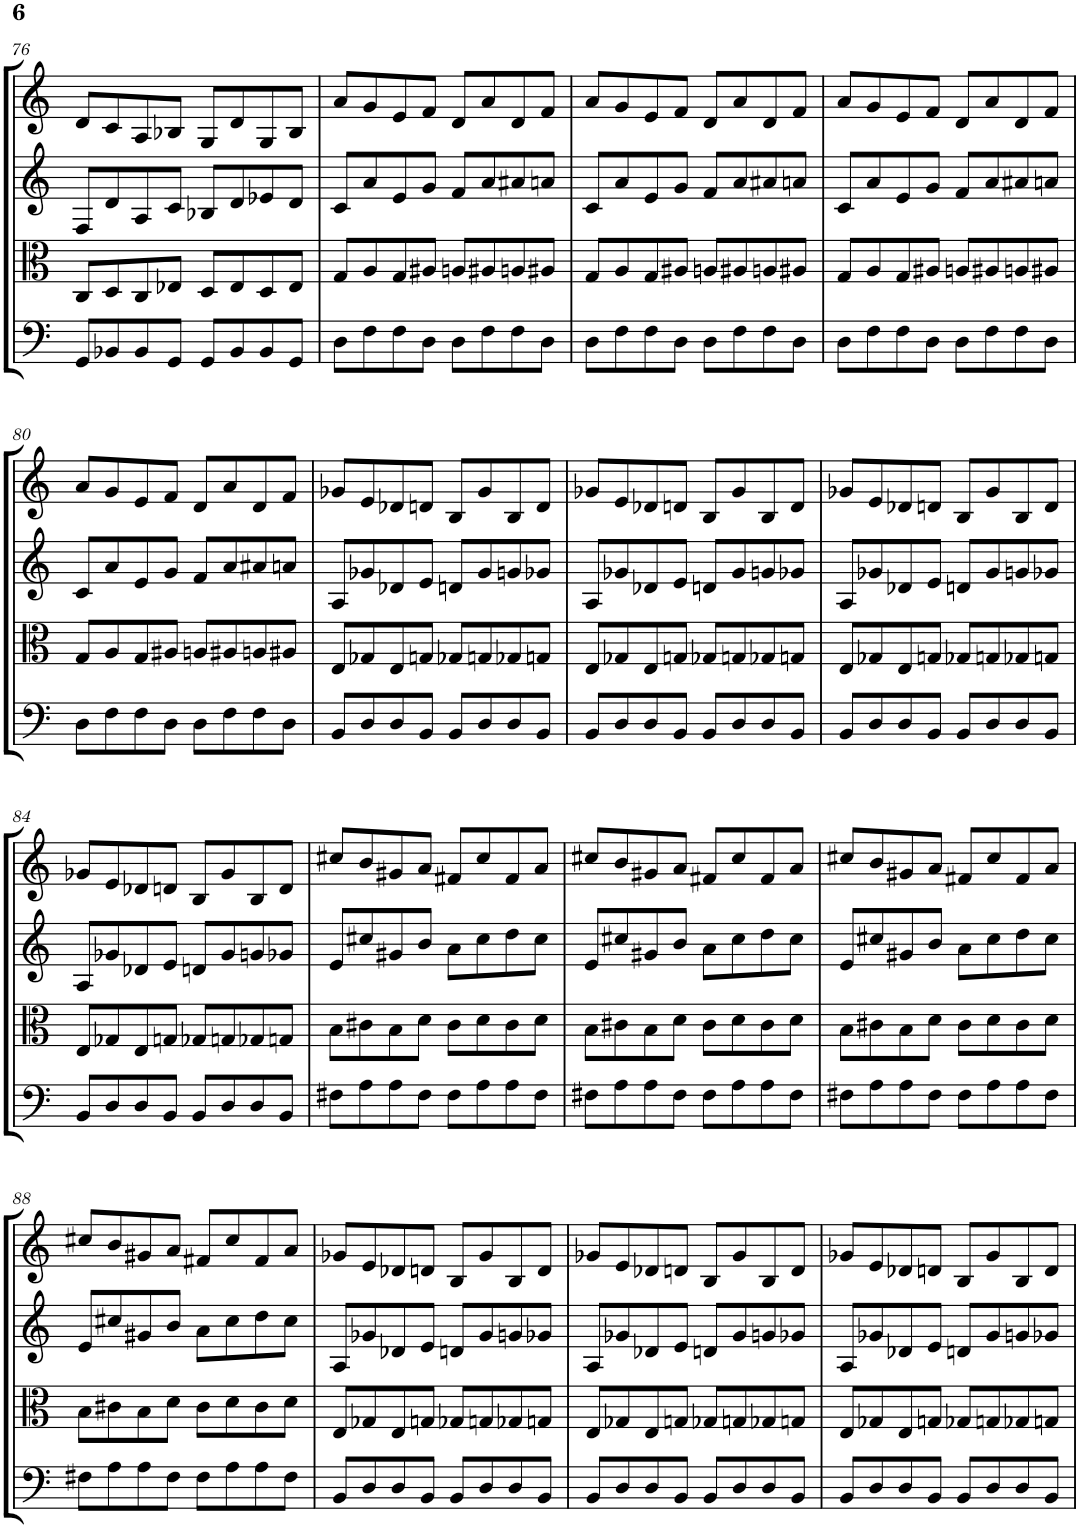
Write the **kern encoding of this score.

**kern	**kern	**kern	**kern
*part4	*part3	*part2	*part1
*staff4	*staff3	*staff2	*staff1
*I"Violoncello	*I"Viola	*I"Violin II	*I"Violin I
*I'Vc	*I'Vla	*I'Vln	*I'Vln
!!LO:PB:g=z
*clefF4	*clefC3	*clefG2	*clefG2
*k[]	*k[]	*k[]	*k[]
*M4/4	*M4/4	*M4/4	*M4/4
=76	=76	=76	=76
8GG/L	8C/L	8F/L	8d/L
8BB-X/	8D/	8d/	8c/
8BB-/	8C/	8A/	8A/
8GG/J	8E-X/J	8c/J	8B-X/J
8GG/L	8D/L	8B-X/L	8G/L
8BB-/	8E-/	8d/	8d/
8BB-/	8D/	8e-X/	8G/
8GG/J	8E-/J	8d/J	8B-/J
=77	=77	=77	=77
8D\L	8G/L	8c/L	8a/L
8F\	8A/	8a/	8g/
8F\	8G/	8e/	8e/
8D\J	8A#X/J	8g/J	8f/J
8D\L	8An/L	8f/L	8d/L
8F\	8A#X/	8a/	8a/
8F\	8An/	8a#X/	8d/
8D\J	8A#X/J	8an/J	8f/J
=78	=78	=78	=78
8D\L	8G/L	8c/L	8a/L
8F\	8A/	8a/	8g/
8F\	8G/	8e/	8e/
8D\J	8A#X/J	8g/J	8f/J
8D\L	8An/L	8f/L	8d/L
8F\	8A#X/	8a/	8a/
8F\	8An/	8a#X/	8d/
8D\J	8A#X/J	8an/J	8f/J
=79	=79	=79	=79
8D\L	8G/L	8c/L	8a/L
8F\	8A/	8a/	8g/
8F\	8G/	8e/	8e/
8D\J	8A#X/J	8g/J	8f/J
8D\L	8An/L	8f/L	8d/L
8F\	8A#X/	8a/	8a/
8F\	8An/	8a#X/	8d/
8D\J	8A#X/J	8an/J	8f/J
!!LO:LB:g=z
=80	=80	=80	=80
8D\L	8G/L	8c/L	8a/L
8F\	8A/	8a/	8g/
8F\	8G/	8e/	8e/
8D\J	8A#X/J	8g/J	8f/J
8D\L	8An/L	8f/L	8d/L
8F\	8A#X/	8a/	8a/
8F\	8An/	8a#X/	8d/
8D\J	8A#X/J	8an/J	8f/J
=81	=81	=81	=81
8BB/L	8E/L	8A/L	8g-X/L
8D/	8G-X/	8g-X/	8e/
8D/	8E/	8d-X/	8d-X/
8BB/J	8Gn/J	8e/J	8dn/J
8BB/L	8G-X/L	8dn/L	8B/L
8D/	8Gn/	8g-/	8g-/
8D/	8G-X/	8gn/	8B/
8BB/J	8Gn/J	8g-X/J	8d/J
=82	=82	=82	=82
8BB/L	8E/L	8A/L	8g-X/L
8D/	8G-X/	8g-X/	8e/
8D/	8E/	8d-X/	8d-X/
8BB/J	8Gn/J	8e/J	8dn/J
8BB/L	8G-X/L	8dn/L	8B/L
8D/	8Gn/	8g-/	8g-/
8D/	8G-X/	8gn/	8B/
8BB/J	8Gn/J	8g-X/J	8d/J
=83	=83	=83	=83
8BB/L	8E/L	8A/L	8g-X/L
8D/	8G-X/	8g-X/	8e/
8D/	8E/	8d-X/	8d-X/
8BB/J	8Gn/J	8e/J	8dn/J
8BB/L	8G-X/L	8dn/L	8B/L
8D/	8Gn/	8g-/	8g-/
8D/	8G-X/	8gn/	8B/
8BB/J	8Gn/J	8g-X/J	8d/J
!!LO:LB:g=z
=84	=84	=84	=84
8BB/L	8E/L	8A/L	8g-X/L
8D/	8G-X/	8g-X/	8e/
8D/	8E/	8d-X/	8d-X/
8BB/J	8Gn/J	8e/J	8dn/J
8BB/L	8G-X/L	8dn/L	8B/L
8D/	8Gn/	8g-/	8g-/
8D/	8G-X/	8gn/	8B/
8BB/J	8Gn/J	8g-X/J	8d/J
=85	=85	=85	=85
8F#X\L	8B\L	8e/L	8cc#X/L
8A\	8c#X\	8cc#X/	8b/
8A\	8B\	8g#X/	8g#X/
8F#\J	8d\J	8b/J	8a/J
8F#\L	8c#\L	8a\L	8f#X/L
8A\	8d\	8cc#\	8cc#/
8A\	8c#\	8dd\	8f#/
8F#\J	8d\J	8cc#\J	8a/J
=86	=86	=86	=86
8F#X\L	8B\L	8e/L	8cc#X/L
8A\	8c#X\	8cc#X/	8b/
8A\	8B\	8g#X/	8g#X/
8F#\J	8d\J	8b/J	8a/J
8F#\L	8c#\L	8a\L	8f#X/L
8A\	8d\	8cc#\	8cc#/
8A\	8c#\	8dd\	8f#/
8F#\J	8d\J	8cc#\J	8a/J
=87	=87	=87	=87
8F#X\L	8B\L	8e/L	8cc#X/L
8A\	8c#X\	8cc#X/	8b/
8A\	8B\	8g#X/	8g#X/
8F#\J	8d\J	8b/J	8a/J
8F#\L	8c#\L	8a\L	8f#X/L
8A\	8d\	8cc#\	8cc#/
8A\	8c#\	8dd\	8f#/
8F#\J	8d\J	8cc#\J	8a/J
!!LO:LB:g=z
=88	=88	=88	=88
8F#X\L	8B\L	8e/L	8cc#X/L
8A\	8c#X\	8cc#X/	8b/
8A\	8B\	8g#X/	8g#X/
8F#\J	8d\J	8b/J	8a/J
8F#\L	8c#\L	8a\L	8f#X/L
8A\	8d\	8cc#\	8cc#/
8A\	8c#\	8dd\	8f#/
8F#\J	8d\J	8cc#\J	8a/J
=89	=89	=89	=89
8BB/L	8E/L	8A/L	8g-X/L
8D/	8G-X/	8g-X/	8e/
8D/	8E/	8d-X/	8d-X/
8BB/J	8Gn/J	8e/J	8dn/J
8BB/L	8G-X/L	8dn/L	8B/L
8D/	8Gn/	8g-/	8g-/
8D/	8G-X/	8gn/	8B/
8BB/J	8Gn/J	8g-X/J	8d/J
=90	=90	=90	=90
8BB/L	8E/L	8A/L	8g-X/L
8D/	8G-X/	8g-X/	8e/
8D/	8E/	8d-X/	8d-X/
8BB/J	8Gn/J	8e/J	8dn/J
8BB/L	8G-X/L	8dn/L	8B/L
8D/	8Gn/	8g-/	8g-/
8D/	8G-X/	8gn/	8B/
8BB/J	8Gn/J	8g-X/J	8d/J
=91	=91	=91	=91
8BB/L	8E/L	8A/L	8g-X/L
8D/	8G-X/	8g-X/	8e/
8D/	8E/	8d-X/	8d-X/
8BB/J	8Gn/J	8e/J	8dn/J
8BB/L	8G-X/L	8dn/L	8B/L
8D/	8Gn/	8g-/	8g-/
8D/	8G-X/	8gn/	8B/
8BB/J	8Gn/J	8g-X/J	8d/J
=	=	=	=
*-	*-	*-	*-
